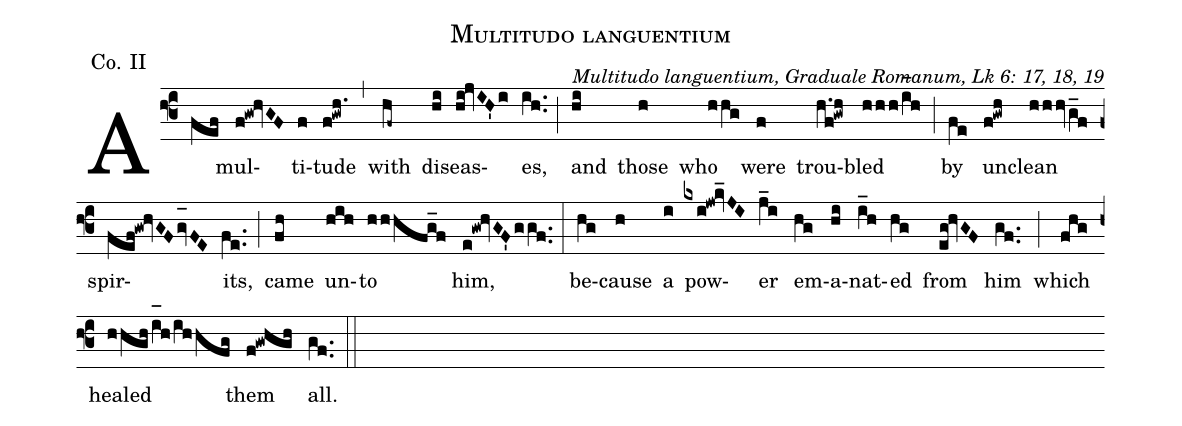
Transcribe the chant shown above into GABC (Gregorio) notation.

name: Multitudo languentium;
office-part: Communio;
mode: 2;
annotation: Co. II;
commentary: Multitudo languentium, Graduale Romanum, Lk 6: 17, 18, 19;
%%
(f3)A(fef) mul(f!gw!hvGF)ti(f)tude(f!gwh.) (,) with(hf~) dis(hi)eas(hi!jvIH'i)es,(ih..) (;) and(hi) those(h) who(hhg) were(f) trou(h.f!gwh)bled(hhh/i_[oh:h]h) (;) by(fe)
un(f!gwh)clean(hhhvg_f) spir(fef!gw!hvGFgv_[oh:h]FE)its,(fe..) (;) came(fh) un(hih)to(hhhfg_f) him,(e!gw!hvGF'ggf..) (:) be(hg)cause(h) a(i) pow(kxi!jw!kv_JI)er(j_i) em(hg)a(hi)nat(i_h)ed(hg) from(eg!hvGF)
him(gf..) (;) which(fhg) healed(hhghi_[oh:h]h/ihhfg) them(f!gwhgh) all.(gf..) (::)
